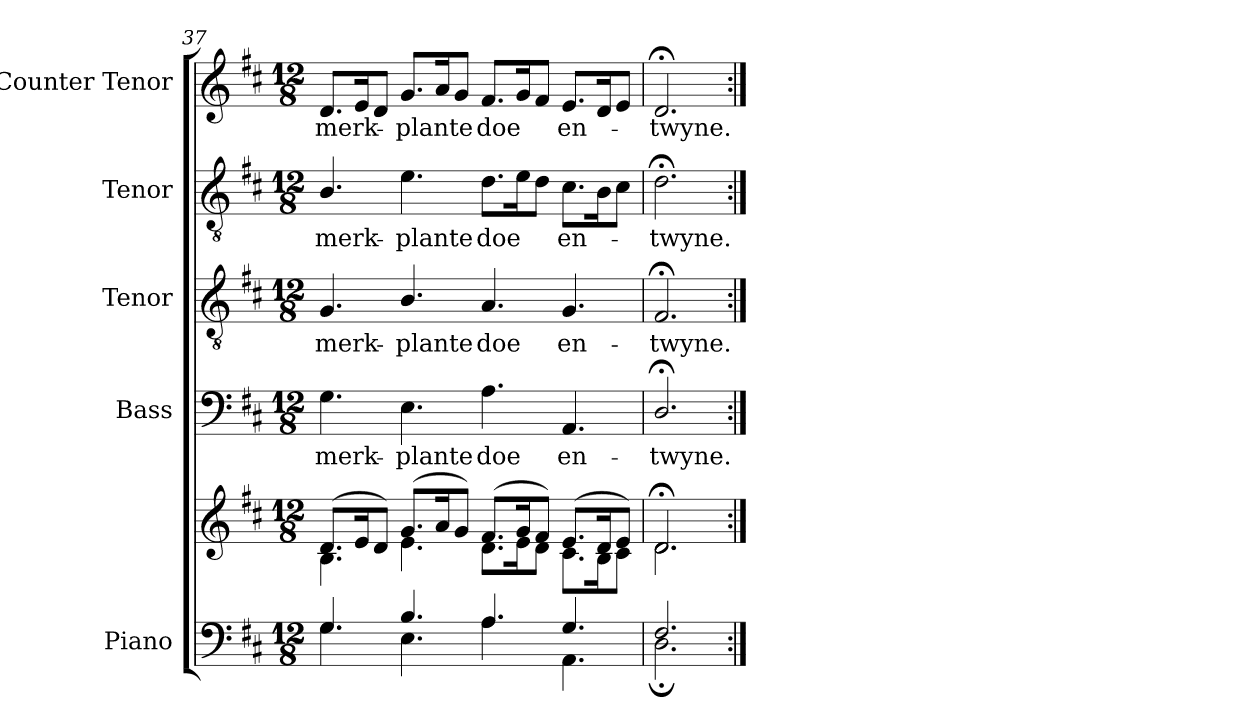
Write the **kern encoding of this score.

**kern	**kern	**kern	**text	**kern	**text	**kern	**text	**kern	**text
*part5	*part5	*part4	*part4	*part3	*part3	*part2	*part2	*part1	*part1
*staff6	*staff5	*staff4	*staff4	*staff3	*staff3	*staff2	*staff2	*staff1	*staff1
*I"Piano	*	*I"Bass	*	*I"Tenor	*	*I"Tenor	*	*I"Counter Tenor	*
*I'Pno.	*	*I'B.	*	*I'T.	*	*I'T.	*	*	*
*clefF4	*clefG2	*clefF4	*	*clefGv2	*	*clefGv2	*	*clefG2	*
*	*	*	*	*ITrd7c12	*	*ITrd7c12	*	*	*
*k[f#c#]	*k[f#c#]	*k[f#c#]	*	*k[f#c#]	*	*k[f#c#]	*	*k[f#c#]	*
*D:	*D:	*D:	*	*D:	*	*D:	*	*D:	*
*M12/8	*M12/8	*M12/8	*	*M12/8	*	*M12/8	*	*M12/8	*
=37	=37	=37	=37	=37	=37	=37	=37	=37	=37
*^	*^	*	*	*	*	*	*	*	*
!	!	!	!	!	!LO:LY:b:color=#000000	!	!	!	!	!	!
!	!	!	!	!	!	!	!LO:LY:b:color=#000000	!	!	!	!
!	!	!	!	!	!	!	!	!	!LO:LY:b:color=#000000	!	!
!	!	!	!	!	!	!	!	!	!	!	!LO:LY:b:color=#000000
4.Gi/	4.Gi\	(8.di/L	4.Bi\	4.Gi\	merk-	4.GGi/	merk-	4.BBi/	merk-	8.di/L	merk-
.	.	16ei/k	.	.	.	.	.	.	.	16ei/k	.
.	.	8di/J)	.	.	.	.	.	.	.	8di/J	.
!	!	!	!	!	!LO:LY:b:color=#000000	!	!	!	!	!	!
!	!	!	!	!	!	!	!LO:LY:b:color=#000000	!	!	!	!
!	!	!	!	!	!	!	!	!	!LO:LY:b:color=#000000	!	!
!	!	!	!	!	!	!	!	!	!	!	!LO:LY:b:color=#000000
4.Bi/	4.Ei\	(8.gi/L	4.ei\	4.Ei\	-plante	4.BBi/	-plante	4.Ei\	-plante	8.gi/L	-plante
.	.	16ai/k	.	.	.	.	.	.	.	16ai/k	.
.	.	8gi/J)	.	.	.	.	.	.	.	8gi/J	.
!	!	!	!	!	!LO:LY:b:color=#000000	!	!	!	!	!	!
!	!	!	!	!	!	!	!LO:LY:b:color=#000000	!	!	!	!
!	!	!	!	!	!	!	!	!	!LO:LY:b:color=#000000	!	!
!	!	!	!	!	!	!	!	!	!	!	!LO:LY:b:color=#000000
4.Ai/	4.Ai\	(8.f#i/L	8.di\L	4.Ai\	doe	4.AAi/	doe	8.Di\L	doe	8.f#i/L	doe
.	.	16gi/k	16ei\k	.	.	.	.	16Ei\k	.	16gi/k	.
.	.	8f#i/J)	8di\J	.	.	.	.	8Di\J	.	8f#i/J	.
!	!	!	!	!	!LO:LY:b:color=#000000	!	!	!	!	!	!
!	!	!	!	!	!	!	!LO:LY:b:color=#000000	!	!	!	!
!	!	!	!	!	!	!	!	!	!LO:LY:b:color=#000000	!	!
!	!	!	!	!	!	!	!	!	!	!	!LO:LY:b:color=#000000
4.Gi/	4.AAi\	(8.ei/L	8.c#i\L	4.AAi/	en-	4.GGi/	en-	8.C#i\L	en-	8.ei/L	en-
.	.	16di/k	16Bi\k	.	.	.	.	16BBi\k	.	16di/k	.
.	.	8ei/J)	8c#i\J	.	.	.	.	8C#i\J	.	8ei/J	.
=38	=38	=38	=38	=38	=38	=38	=38	=38	=38	=38	=38
!	!	!	!	!	!LO:LY:b:color=#000000	!	!	!	!	!	!
!	!	!	!	!	!	!	!LO:LY:b:color=#000000	!	!	!	!
!	!	!	!	!	!	!	!	!	!LO:LY:b:color=#000000	!	!
!	!	!	!	!	!	!	!	!	!	!	!LO:LY:b:color=#000000
2.F#i/	2.D;i\	2.d;i/	2.di\	2.D;i/	-twyne.	2.FF#;i/	-twyne.	2.D;i\	-twyne.	2.d;i/	-twyne.
*v	*v	*	*	*	*	*	*	*	*	*	*
*	*v	*v	*	*	*	*	*	*	*	*
=:|!	=:|!	=:|!	=:|!	=:|!	=:|!	=:|!	=:|!	=:|!	=:|!
*-	*-	*-	*-	*-	*-	*-	*-	*-	*-
